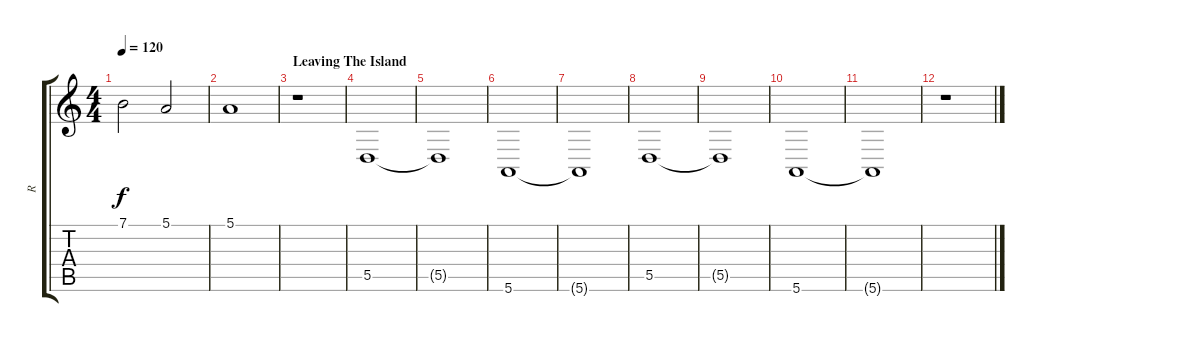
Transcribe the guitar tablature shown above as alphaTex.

\track ("R" "R") {instrument fx1rain}
\staff {score tabs}
\tuning (E4 B3 G3 D3 A2 E2) {hide}
\ts (4 4)
\tempo 120
\clef g2
\ks c
7.1.2{dy f} 5.1.2 |
5.1.1 |
\section ("" "Leaving The Island")
r.1{volume 0} |
5.5.1{volume 10 instrument seashore} |
5.5{t}.1 |
5.6.1 |
5.6{t}.1 |
5.5.1{volume 0} |
5.5{t}.1 |
5.6.1 |
5.6{t}.1 |
r.1
